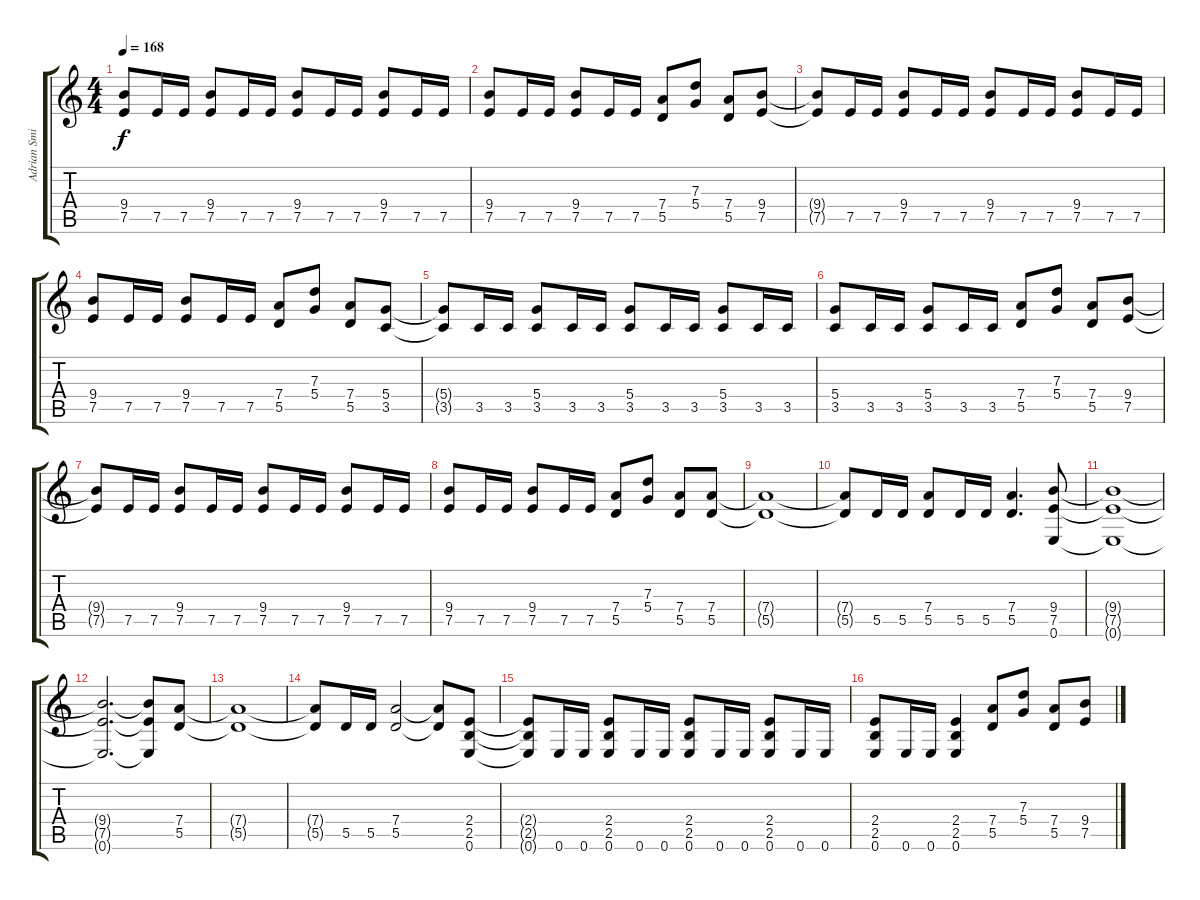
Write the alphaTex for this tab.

\track ("Adrian Smith" "Adrian Smi") {instrument overdrivenguitar}
\staff {score tabs}
\tuning (E4 B3 G3 D3 A2 E2) {hide}
\ts (4 4)
\tempo 168
\clef g2
\ks c
(9.4{t} 7.5{t}).8{dy f} 7.5.16 7.5.16 (9.4 7.5).8 7.5.16 7.5.16 (9.4 7.5).8 7.5.16 7.5.16 (9.4 7.5).8 7.5.16 7.5.16 |
(9.4 7.5).8 7.5.16 7.5.16 (9.4 7.5).8 7.5.16 7.5.16 (7.4 5.5).8 (7.3 5.4).8 (7.4 5.5).8 (9.4 7.5).8 |
(9.4{t} 7.5{t}).8 7.5.16 7.5.16 (9.4 7.5).8 7.5.16 7.5.16 (9.4 7.5).8 7.5.16 7.5.16 (9.4 7.5).8 7.5.16 7.5.16 |
(9.4 7.5).8 7.5.16 7.5.16 (9.4 7.5).8 7.5.16 7.5.16 (7.4 5.5).8 (7.3 5.4).8 (7.4 5.5).8 (5.4 3.5).8 |
(5.4{t} 3.5{t}).8 3.5.16 3.5.16 (5.4 3.5).8 3.5.16 3.5.16 (5.4 3.5).8 3.5.16 3.5.16 (5.4 3.5).8 3.5.16 3.5.16 |
(5.4 3.5).8 3.5.16 3.5.16 (5.4 3.5).8 3.5.16 3.5.16 (7.4 5.5).8 (7.3 5.4).8 (7.4 5.5).8 (9.4 7.5).8 |
(9.4{t} 7.5{t}).8 7.5.16 7.5.16 (9.4 7.5).8 7.5.16 7.5.16 (9.4 7.5).8 7.5.16 7.5.16 (9.4 7.5).8 7.5.16 7.5.16 |
(9.4 7.5).8 7.5.16 7.5.16 (9.4 7.5).8 7.5.16 7.5.16 (7.4 5.5).8 (7.3 5.4).8 (7.4 5.5).8 (7.4 5.5).8 |
(7.4{t} 5.5{t}).1 |
(7.4{t} 5.5{t}).8 5.5.16 5.5.16 (7.4 5.5).8 5.5.16 5.5.16 (7.4 5.5).4{d} (9.4 7.5 0.6).8 |
(9.4{t} 7.5{t} 0.6{t}).1 |
(9.4{t} 7.5{t} 0.6{t}).2{d} (9.4{t} 7.5{t} 0.6{t}).8 (7.4 5.5).8 |
(7.4{t} 5.5{t}).1 |
(7.4{t} 5.5{t}).8 5.5.16 5.5.16 (7.4 5.5).2 (7.4{t} 5.5{t}).8 (2.4 2.5 0.6).8 |
(2.4{t} 2.5{t} 0.6{t}).8 0.6.16 0.6.16 (2.4 2.5 0.6).8 0.6.16 0.6.16 (2.4 2.5 0.6).8 0.6.16 0.6.16 (2.4 2.5 0.6).8 0.6.16 0.6.16 |
(2.4 2.5 0.6).8 0.6.16 0.6.16 (2.4 2.5 0.6).4 (7.4 5.5).8 (7.3 5.4).8 (7.4 5.5).8 (9.4 7.5).8
